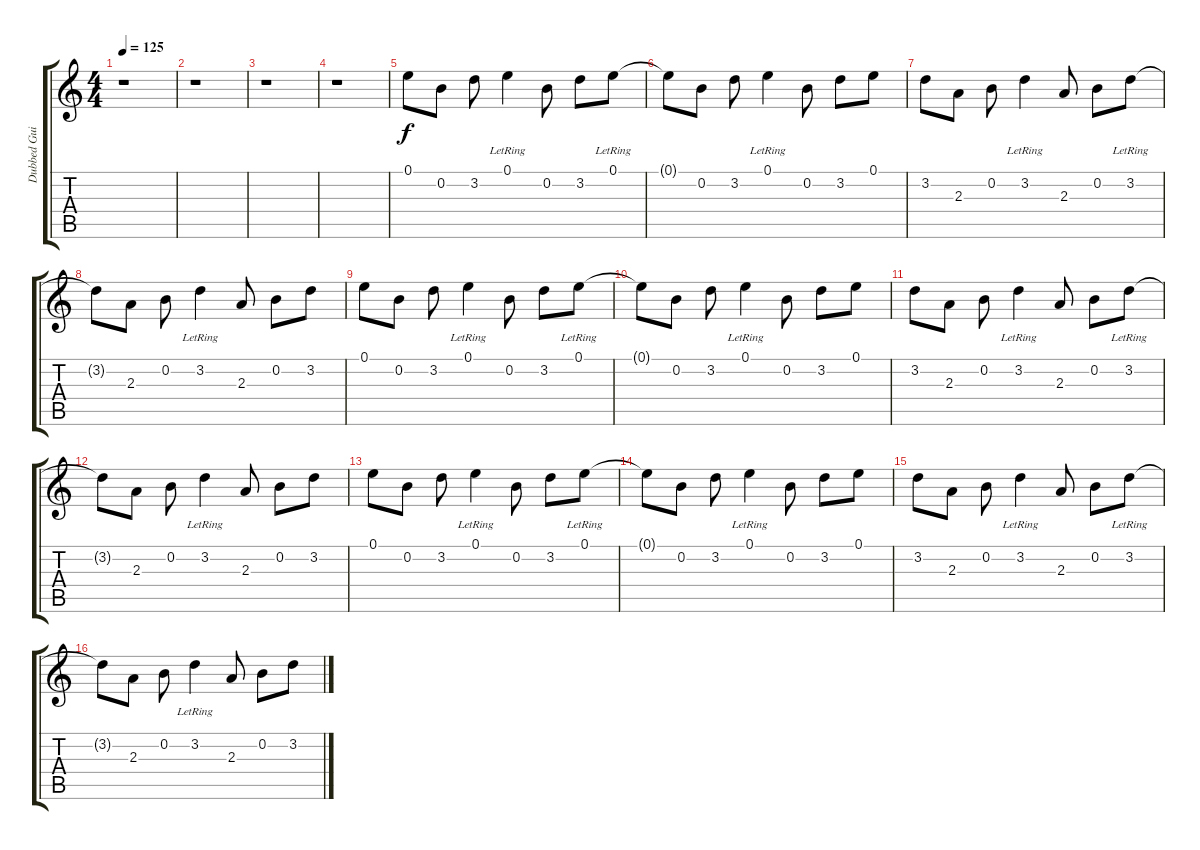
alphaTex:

\track ("Dubbed Guitar (arpeggio)" "Dubbed Gui") {instrument acousticguitarsteel}
\staff {score tabs}
\tuning (E4 B3 G3 D3 A2 E2) {hide}
\ts (4 4)
\tempo 125
\clef g2
\ks c
r.1{dy f instrument acousticguitarsteel} |
r.1 |
r.1 |
r.1 |
0.1.8 0.2.8 3.2.8 0.1{lr}.4 0.2.8 3.2.8 0.1{lr}.8 |
0.1{t}.8 0.2.8 3.2.8 0.1{lr}.4 0.2.8 3.2.8 0.1.8 |
3.2.8 2.3.8 0.2.8 3.2{lr}.4 2.3.8 0.2.8 3.2{lr}.8 |
3.2{t}.8 2.3.8 0.2.8 3.2{lr}.4 2.3.8 0.2.8 3.2.8 |
0.1.8 0.2.8 3.2.8 0.1{lr}.4 0.2.8 3.2.8 0.1{lr}.8 |
0.1{t}.8 0.2.8 3.2.8 0.1{lr}.4 0.2.8 3.2.8 0.1.8 |
3.2.8 2.3.8 0.2.8 3.2{lr}.4 2.3.8 0.2.8 3.2{lr}.8 |
3.2{t}.8 2.3.8 0.2.8 3.2{lr}.4 2.3.8 0.2.8 3.2.8 |
0.1.8 0.2.8 3.2.8 0.1{lr}.4 0.2.8 3.2.8 0.1{lr}.8 |
0.1{t}.8 0.2.8 3.2.8 0.1{lr}.4 0.2.8 3.2.8 0.1.8 |
3.2.8 2.3.8 0.2.8 3.2{lr}.4 2.3.8 0.2.8 3.2{lr}.8 |
3.2{t}.8 2.3.8 0.2.8 3.2{lr}.4 2.3.8 0.2.8 3.2.8
